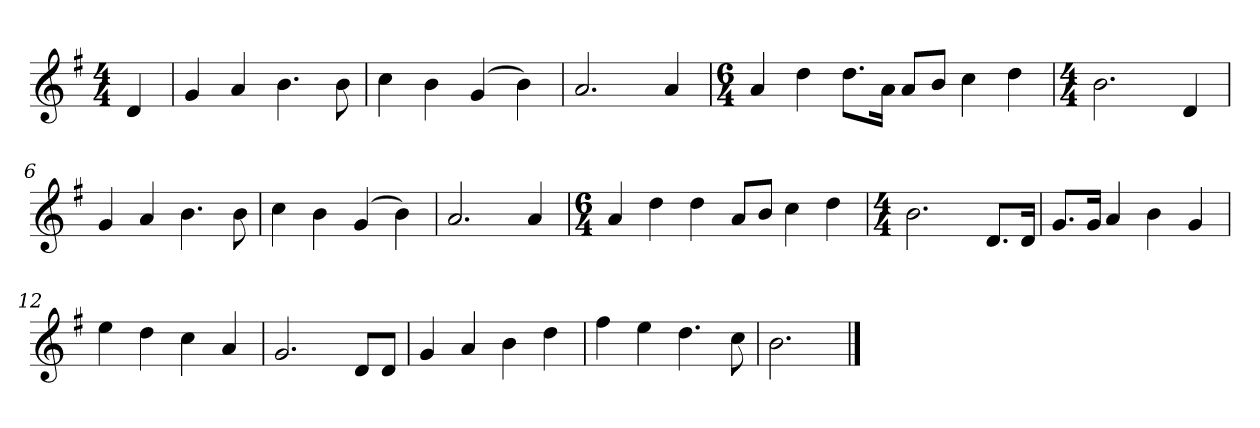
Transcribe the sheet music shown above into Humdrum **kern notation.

**kern
*part1
*staff1
*k[f#]
*M4/4
*MM120
=
4d
=1
4g
4a
4.b
8b
=2
4cc
4b
(4g
4b)
=3
2.a
4a
=4
*M6/4
4a
4dd
8.ddL
16aJk
8aL
8bJ
4cc
4dd
=5
*M4/4
2.b
4d
=6
4g
4a
4.b
8b
=7
4cc
4b
(4g
4b)
=8
2.a
4a
=9
*M6/4
4a
4dd
4dd
8aL
8bJ
4cc
4dd
=10
*M4/4
2.b
8.dL
16dJk
=11
8.gL
16gJk
4a
4b
4g
=12
4ee
4dd
4cc
4a
=13
2.g
8dL
8dJ
=14
4g
4a
4b
4dd
=15
4ff#
4ee
4.dd
8cc
=16
2.b
==
*-
